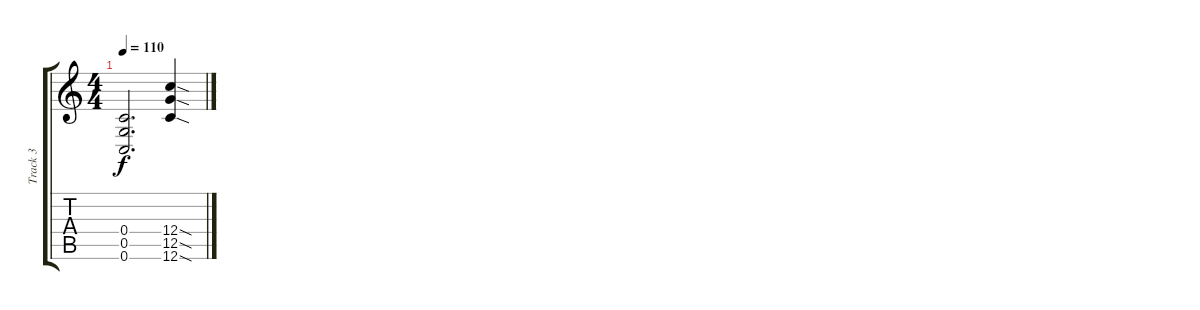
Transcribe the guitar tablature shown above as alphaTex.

\track ("Track 3" "Track 3") {instrument distortionguitar}
\staff {score tabs}
\tuning (D4 A3 F3 C3 G2 C2) {hide}
\ts (4 4)
\tempo 110
\clef g2
\ks c
(0.4 0.5 0.6).2{d dy f} (12.4{sod} 12.5{sod} 12.6{sod}).4
